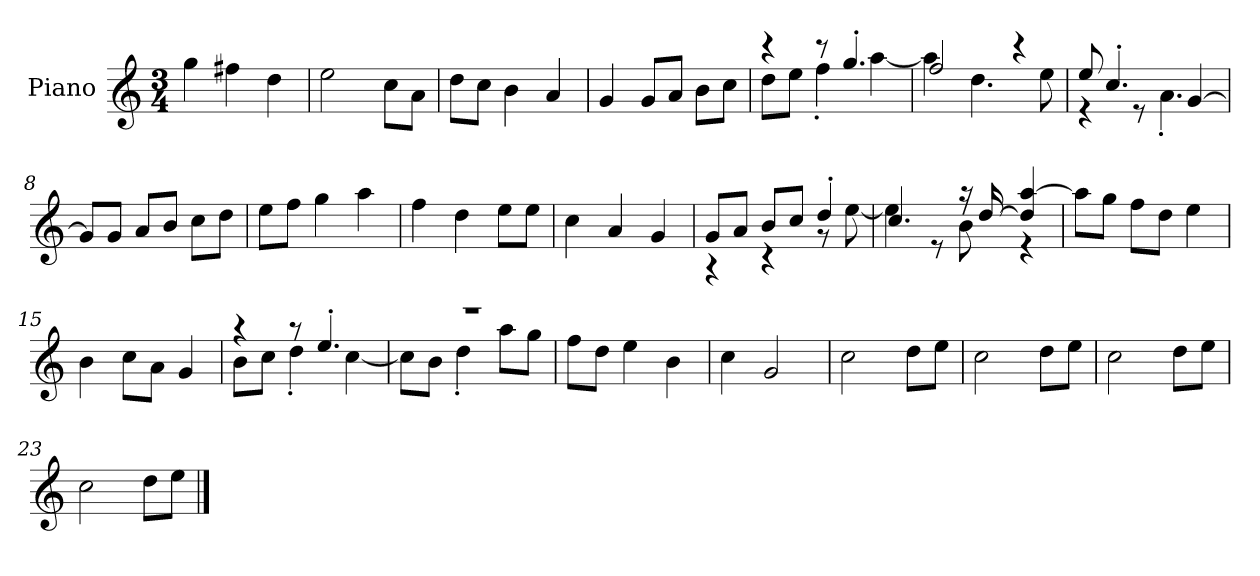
**kern
*part1
*staff1
*I"Piano
*I'P-no
*clefG2
*k[]
*M3/4
*MM177
=1
4gg\
4ff#X\
4dd\
=2
2ee\
8cc\L
8a\J
=3
8dd\L
8cc\J
4b\
4a/
=4
4g/
8g/L
8a/J
8b\L
8cc\J
=5
*^
4r	8dd\L
.	8ee\J
8r	4ff'\
4.gg'/	.
.	[4aa\
=6	=6
2ff/	4aa\]
.	4.dd\
4r	.
.	8ee\
=7	=7
8ee/	4r
4.cc'/	.
.	8r
.	4.a'\
[4g/	.
*v	*v
!!LO:LB:g=z
=8
8g/L]
8g/J
8a/L
8b/J
8cc\L
8dd\J
=9
8ee\L
8ff\J
4gg\
4aa\
=10
4ff\
4dd\
8ee\L
8ee\J
=11
4cc\
4a/
4g/
=12
*^
8g/L	4r
8a/J	.
8b/L	4r
8cc/J	.
4dd'/	8r
.	[8ee\
=13	=13
4.cc/	4ee\]
.	8r
16r	8b\
[16dd/	.
4dd/] [4aa/	4r
*v	*v
=14
8aa\L]
8gg\J
8ff\L
8dd\J
4ee\
=15
4b\
8cc\L
8a\J
4g/
!!LO:LB:g=z
=16
*^
4r	8b\L
.	8cc\J
8r	4dd'\
4.ee'/	.
.	[4cc\
=17	=17
2.r	8cc\L]
.	8b\J
.	4dd'\
.	8aa\L
.	8gg\J
*v	*v
=18
8ff\L
8dd\J
4ee\
4b\
=19
4cc\
2g/
=20
2cc\
8dd\L
8ee\J
=21
2cc\
8dd\L
8ee\J
=22
2cc\
8dd\L
8ee\J
=23
2cc\
8dd\L
8ee\J
==
*-
